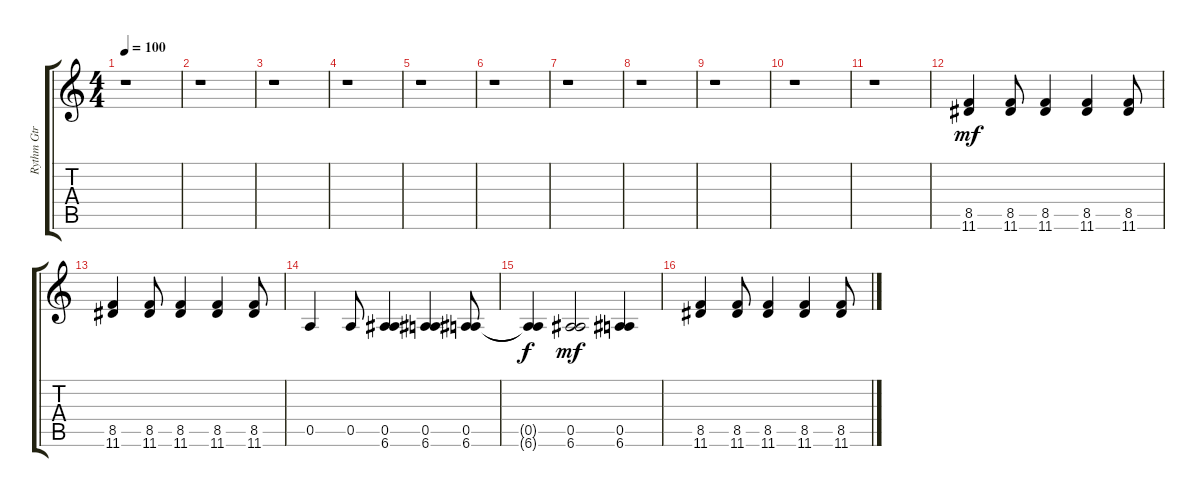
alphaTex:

\track ("Rythm Gtr (Muted)" "Rythm Gtr ") {instrument electricguitarmuted}
\staff {score tabs}
\tuning (E4 B3 G3 D3 A2 E2) {hide}
\ts (4 4)
\tempo 100
\clef g2
\ks c
r.1{dy mf} |
r.1 |
r.1 |
r.1 |
r.1 |
r.1 |
r.1 |
r.1 |
r.1 |
r.1 |
r.1 |
(8.5 11.6).4 (8.5 11.6).8 (8.5 11.6).4 (8.5 11.6).4 (8.5 11.6).8 |
(8.5 11.6).4 (8.5 11.6).8 (8.5 11.6).4 (8.5 11.6).4 (8.5 11.6).8 |
0.5.4 0.5.8 (0.5 6.6).4 (0.5 6.6).4 (0.5 6.6).8 |
(0.5{t} 6.6{t}).4{dy f} (0.5 6.6).2{dy mf} (0.5 6.6).4 |
(8.5 11.6).4 (8.5 11.6).8 (8.5 11.6).4 (8.5 11.6).4 (8.5 11.6).8
